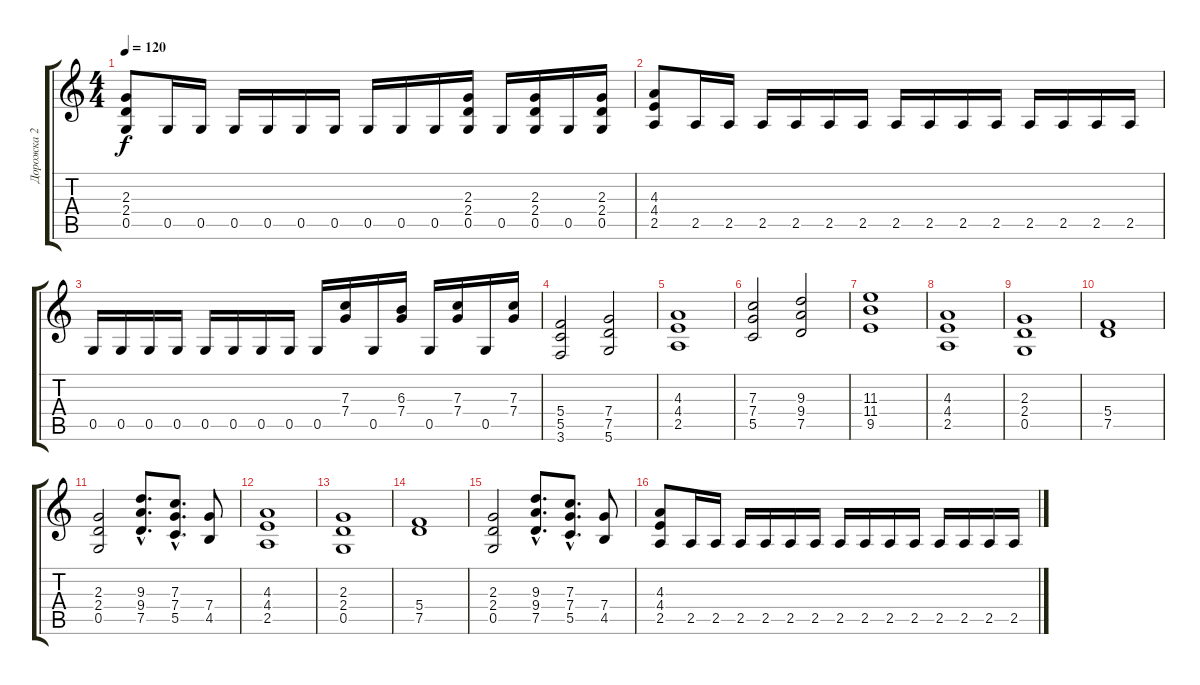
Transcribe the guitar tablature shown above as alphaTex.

\track ("Дорожка 2" "Дорожка 2") {instrument distortionguitar}
\staff {score tabs}
\tuning (D4 A3 F3 C3 G2 D2) {hide}
\ts (4 4)
\tempo 120
\clef g2
\ks c
(2.3 2.4 0.5).8{dy f} 0.5.16 0.5.16 0.5.16 0.5.16 0.5.16 0.5.16 0.5.16 0.5.16 0.5.16 (2.3 2.4 0.5).16 0.5.16 (2.3 2.4 0.5).16 0.5.16 (2.3 2.4 0.5).16 |
(4.3 4.4 2.5).8 2.5.16 2.5.16 2.5.16 2.5.16 2.5.16 2.5.16 2.5.16 2.5.16 2.5.16 2.5.16 2.5.16 2.5.16 2.5.16 2.5.16 |
0.5.16 0.5.16 0.5.16 0.5.16 0.5.16 0.5.16 0.5.16 0.5.16 0.5.16 (7.3 7.4).16 0.5.16 (6.3 7.4).16 0.5.16 (7.3 7.4).16 0.5.16 (7.3 7.4).16 |
(5.4 5.5 3.6).2 (7.4 7.5 5.6).2 |
(4.3 4.4 2.5).1 |
(7.3 7.4 5.5).2 (9.3 9.4 7.5).2 |
(11.3 11.4 9.5).1 |
(4.3 4.4 2.5).1 |
(2.3 2.4 0.5).1 |
(5.4 7.5).1 |
(2.3 2.4 0.5).2 (9.3{hac} 9.4{hac} 7.5{hac}).8{d} (7.3{hac} 7.4{hac} 5.5{hac}).8{d} (7.4 4.5).8 |
(4.3 4.4 2.5).1 |
(2.3 2.4 0.5).1 |
(5.4 7.5).1 |
(2.3 2.4 0.5).2 (9.3{hac} 9.4{hac} 7.5{hac}).8{d} (7.3{hac} 7.4{hac} 5.5{hac}).8{d} (7.4 4.5).8 |
(4.3 4.4 2.5).8 2.5.16 2.5.16 2.5.16 2.5.16 2.5.16 2.5.16 2.5.16 2.5.16 2.5.16 2.5.16 2.5.16 2.5.16 2.5.16 2.5.16
